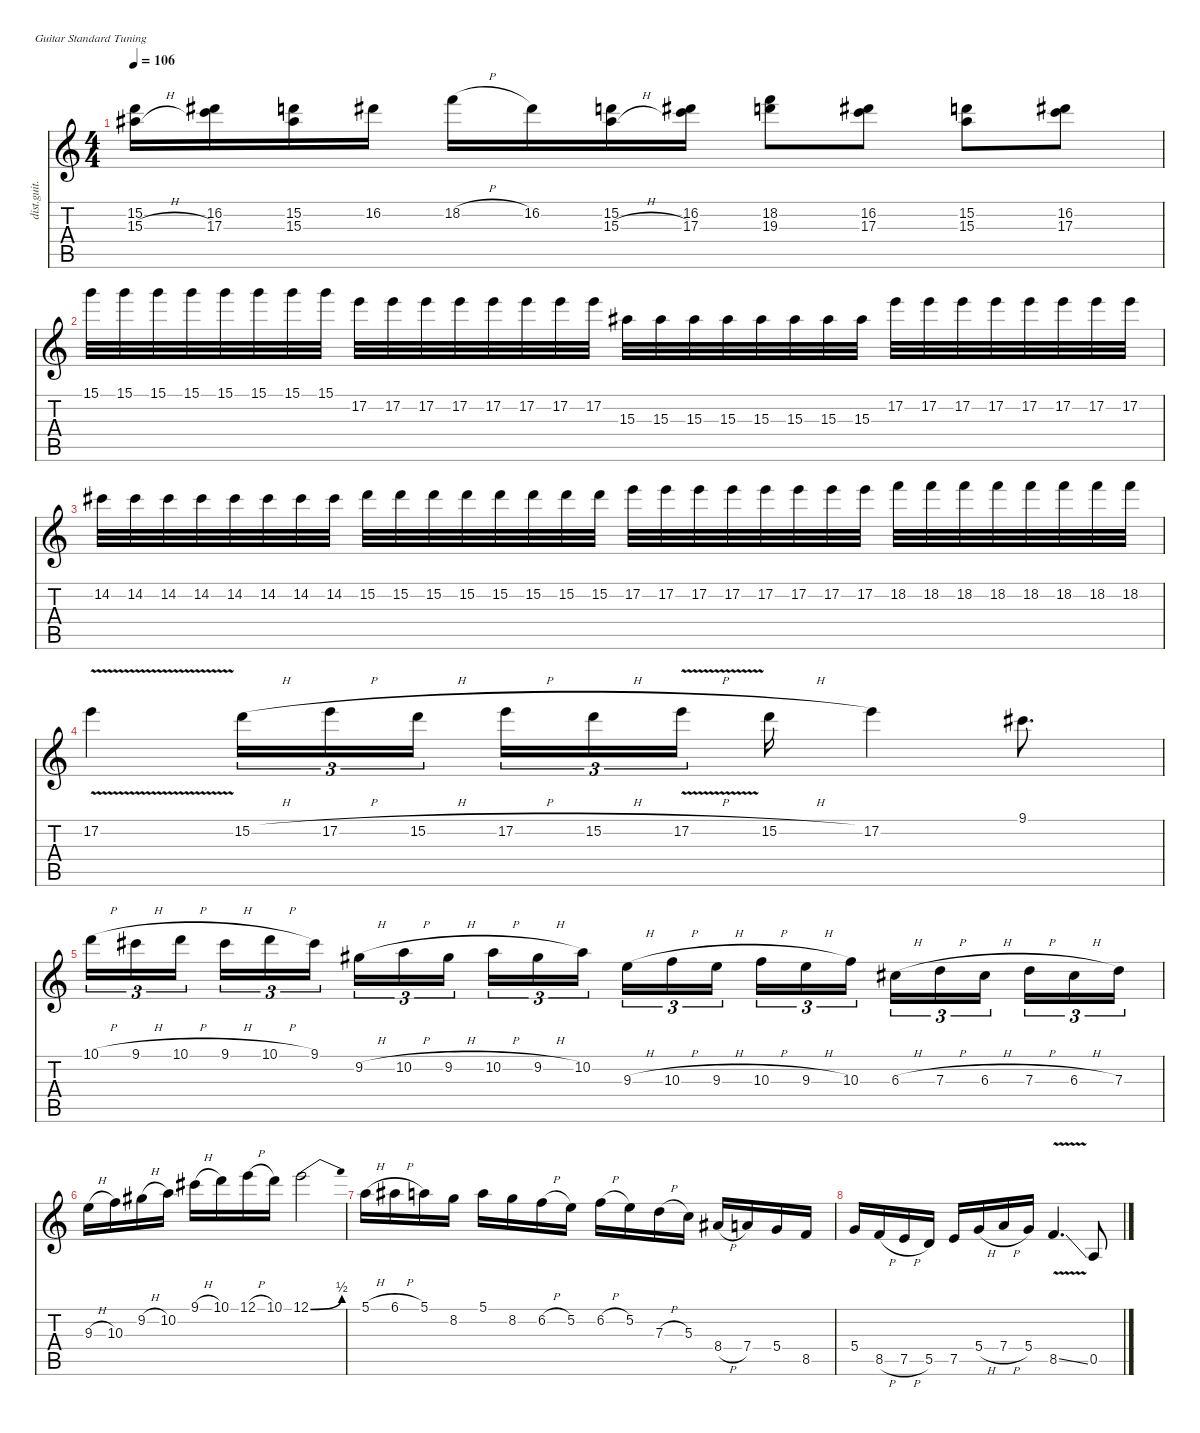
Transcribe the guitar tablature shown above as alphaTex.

\defaultSystemsLayout 4
\hideDynamics
\bracketExtendMode nobrackets
\track ("Randy Rhoads (Solo)" "dist.guit.") {instrument distortionguitar}
\staff {score tabs}
\tuning (E4 B3 G3 D3 A2 E2)
\ts (4 4)
\tempo 106
\clef g2
\ks c
(15.2 15.3{h acc #}).16{dy f beam Down} (16.2{acc #} 17.3).16{beam Down} (15.2 15.3{acc #}).16{beam Down} 16.2{acc #}.16{beam Down} 18.2{h}.16{beam Down} 16.2{acc #}.16{beam Down} (15.2 15.3{h acc #}).16{beam Down} (16.2{acc #} 17.3).16{beam Down} (18.2 19.3).8{beam Down} (16.2{acc #} 17.3).8{beam Down} (15.2 15.3{acc #}).8{beam Down} (16.2{acc #} 17.3).8{beam Down} |
15.1.32{beam Down} 15.1.32{beam Down} 15.1.32{beam Down} 15.1.32{beam Down} 15.1.32{beam Down} 15.1.32{beam Down} 15.1.32{beam Down} 15.1.32{beam Down} 17.2.32{beam Down} 17.2.32{beam Down} 17.2.32{beam Down} 17.2.32{beam Down} 17.2.32{beam Down} 17.2.32{beam Down} 17.2.32{beam Down} 17.2.32{beam Down} 15.3{acc #}.32{beam Down} 15.3{acc #}.32{beam Down} 15.3{acc #}.32{beam Down} 15.3{acc #}.32{beam Down} 15.3{acc #}.32{beam Down} 15.3{acc #}.32{beam Down} 15.3{acc #}.32{beam Down} 15.3{acc #}.32{beam Down} 17.2.32{beam Down} 17.2.32{beam Down} 17.2.32{beam Down} 17.2.32{beam Down} 17.2.32{beam Down} 17.2.32{beam Down} 17.2.32{beam Down} 17.2.32{beam Down} |
14.2{acc #}.32{beam Down} 14.2{acc #}.32{beam Down} 14.2{acc #}.32{beam Down} 14.2{acc #}.32{beam Down} 14.2{acc #}.32{beam Down} 14.2{acc #}.32{beam Down} 14.2{acc #}.32{beam Down} 14.2{acc #}.32{beam Down} 15.2.32{beam Down} 15.2.32{beam Down} 15.2.32{beam Down} 15.2.32{beam Down} 15.2.32{beam Down} 15.2.32{beam Down} 15.2.32{beam Down} 15.2.32{beam Down} 17.2.32{beam Down} 17.2.32{beam Down} 17.2.32{beam Down} 17.2.32{beam Down} 17.2.32{beam Down} 17.2.32{beam Down} 17.2.32{beam Down} 17.2.32{beam Down} 18.2.32{beam Down} 18.2.32{beam Down} 18.2.32{beam Down} 18.2.32{beam Down} 18.2.32{beam Down} 18.2.32{beam Down} 18.2.32{beam Down} 18.2.32{beam Down} |
17.2{v}.4{beam Down} 15.2{h}.16{tu (3 2) beam Down} 17.2{h}.16{tu (3 2) beam Down} 15.2{h}.16{tu (3 2) beam Down} 17.2{h}.16{tu (3 2) beam Down} 15.2{h}.16{tu (3 2) beam Down} 17.2{v h}.16{tu (3 2) beam Down} 15.2{h}.16{beam Down} 17.2.4{beam Down} 9.1{acc #}.8{d beam Down} |
10.1{h}.16{tu (3 2) beam Down} 9.1{h acc #}.16{tu (3 2) beam Down} 10.1{h}.16{tu (3 2) beam Down} 9.1{h acc #}.16{tu (3 2) beam Down} 10.1{h}.16{tu (3 2) beam Down} 9.1{acc #}.16{tu (3 2) beam Down} 9.2{h acc #}.16{tu (3 2) beam Down} 10.2{h}.16{tu (3 2) beam Down} 9.2{h acc #}.16{tu (3 2) beam Down} 10.2{h}.16{tu (3 2) beam Down} 9.2{h acc #}.16{tu (3 2) beam Down} 10.2.16{tu (3 2) beam Down} 9.3{h}.16{tu (3 2) beam Down} 10.3{h}.16{tu (3 2) beam Down} 9.3{h}.16{tu (3 2) beam Down} 10.3{h}.16{tu (3 2) beam Down} 9.3{h}.16{tu (3 2) beam Down} 10.3.16{tu (3 2) beam Down} 6.3{h acc #}.16{tu (3 2) beam Down} 7.3{h}.16{tu (3 2) beam Down} 6.3{h acc #}.16{tu (3 2) beam Down} 7.3{h}.16{tu (3 2) beam Down} 6.3{h acc #}.16{tu (3 2) beam Down} 7.3.16{tu (3 2) beam Down} |
9.3{h}.16{beam Down} 10.3.16{beam Down} 9.2{h acc #}.16{beam Down} 10.2.16{beam Down} 9.1{h acc #}.16{beam Down} 10.1.16{beam Down} 12.1{h}.16{beam Down} 10.1.16{beam Down} 12.1{be (bend 0 0 30 2)}.2{beam Down} |
5.1{h}.16{beam Down} 6.1{h acc #}.16{beam Down} 5.1.16{beam Down} 8.2.16{beam Down} 5.1.16{beam Down} 8.2.16{beam Down} 6.2{h}.16{beam Down} 5.2.16{beam Down} 6.2{h}.16{beam Down} 5.2.16{beam Down} 7.3{h}.16{beam Down} 5.3.16{beam Down} 8.4{h acc #}.16{beam Up} 7.4.16{beam Up} 5.4.16{beam Up} 8.5.16{beam Up} |
5.4.16{beam Up} 8.5{h}.16{beam Up} 7.5{h}.16{beam Up} 5.5.16{beam Up} 7.5.16{beam Up} 5.4{h}.16{beam Up} 7.4{h}.16{beam Up} 5.4.16{beam Up} 8.5{v ss}.4{d beam Up} 0.5.8{beam Up}
